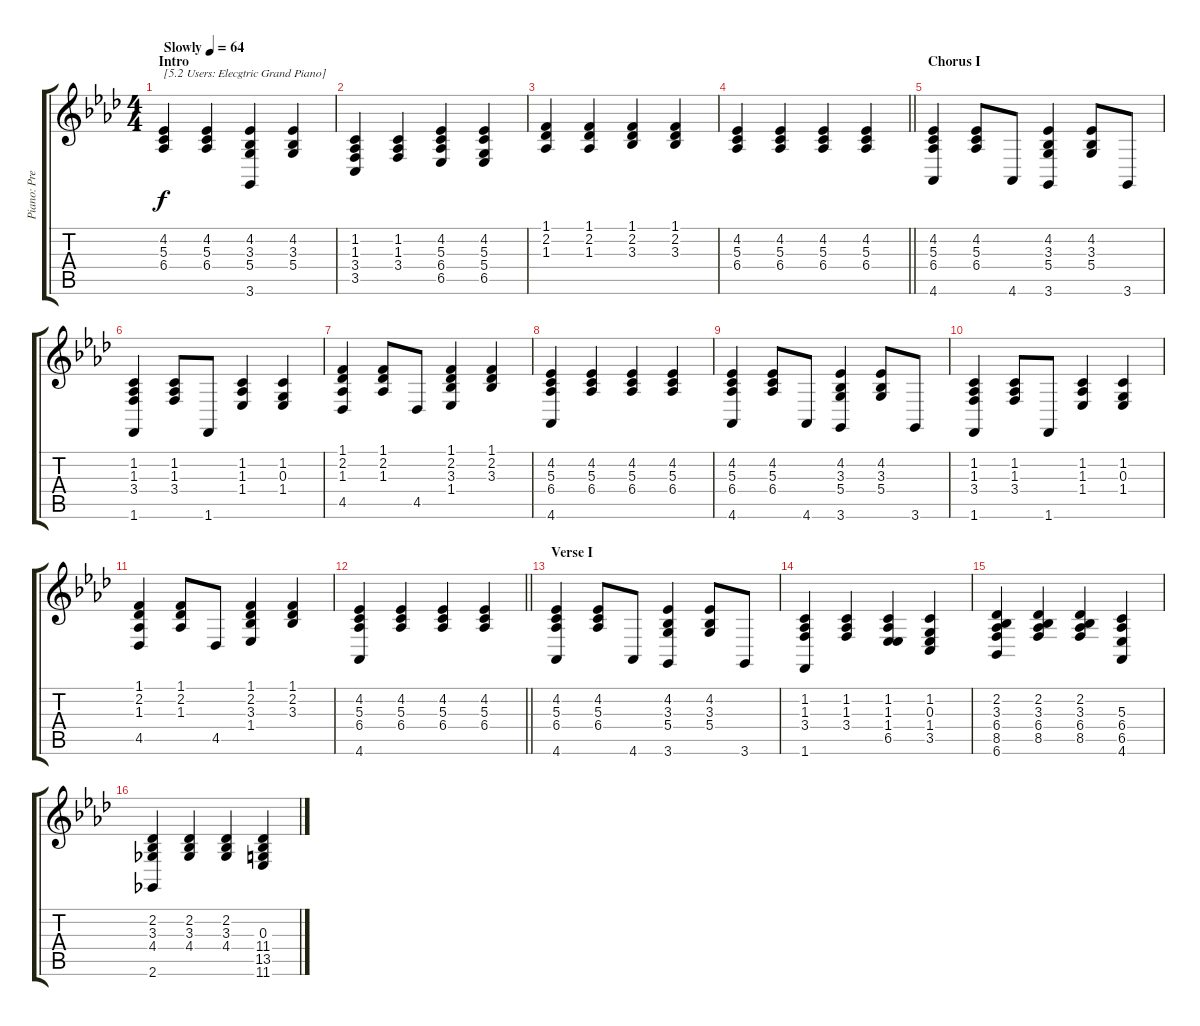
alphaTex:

\track ("Piano: Preston" "Piano: Pre") {instrument electricgrandpiano}
\staff {score tabs}
\tuning (E4 B3 G3 D3 A2 E2) {hide}
\ts (4 4)
\section ("" "Intro")
\tempo (64 "Slowly")
\clef g2
\ks ab
(4.2 5.3 6.4).4{txt "[5.2 Users: Elecgtric Grand Piano]" dy f instrument electricgrandpiano} (4.2 5.3 6.4).4 (4.2 3.3 5.4 3.6).4 (4.2 3.3 5.4).4 |
(1.2 1.3 3.4 3.5).4 (1.2 1.3 3.4).4 (4.2 5.3 6.4 6.5).4 (4.2 5.3 5.4 6.5).4 |
(1.1 2.2 1.3).4 (1.1 2.2 1.3).4 (1.1 2.2 3.3).4 (1.1 2.2 3.3).4 |
\barLineRight lightlight
(4.2 5.3 6.4).4 (4.2 5.3 6.4).4 (4.2 5.3 6.4).4 (4.2 5.3 6.4).4 |
\section ("" "Chorus I")
(4.2 5.3 6.4 4.6).4 (4.2 5.3 6.4).8 4.6.8 (4.2 3.3 5.4 3.6).4 (4.2 3.3 5.4).8 3.6.8 |
(1.2 1.3 3.4 1.6).4 (1.2 1.3 3.4).8 1.6.8 (1.2 1.3 1.4).4 (1.2 0.3 1.4).4 |
(1.1 2.2 1.3 4.5).4 (1.1 2.2 1.3).8 4.5.8 (1.1 2.2 3.3 1.4).4 (1.1 2.2 3.3).4 |
(4.2 5.3 6.4 4.6).4 (4.2 5.3 6.4).4 (4.2 5.3 6.4).4 (4.2 5.3 6.4).4 |
(4.2 5.3 6.4 4.6).4 (4.2 5.3 6.4).8 4.6.8 (4.2 3.3 5.4 3.6).4 (4.2 3.3 5.4).8 3.6.8 |
(1.2 1.3 3.4 1.6).4 (1.2 1.3 3.4).8 1.6.8 (1.2 1.3 1.4).4 (1.2 0.3 1.4).4 |
(1.1 2.2 1.3 4.5).4 (1.1 2.2 1.3).8 4.5.8 (1.1 2.2 3.3 1.4).4 (1.1 2.2 3.3).4 |
\barLineRight lightlight
(4.2 5.3 6.4 4.6).4 (4.2 5.3 6.4).4 (4.2 5.3 6.4).4 (4.2 5.3 6.4).4 |
\section ("" "Verse I")
(4.2 5.3 6.4 4.6).4 (4.2 5.3 6.4).8 4.6.8 (4.2 3.3 5.4 3.6).4 (4.2 3.3 5.4).8 3.6.8 |
(1.2 1.3 3.4 1.6).4 (1.2 1.3 3.4).4 (1.2 1.3 1.4 6.5).4 (1.2 0.3 1.4 3.5).4 |
(2.2 3.3 6.4 8.5 6.6).4 (2.2 3.3 6.4 8.5).4 (2.2 3.3 6.4 8.5).4 (5.3 6.4 6.5 4.6).4 |
(2.2 3.3 4.4 2.6).4 (2.2 3.3 4.4).4 (2.2 3.3 4.4).4 (0.3 11.4 13.5 11.6).4
